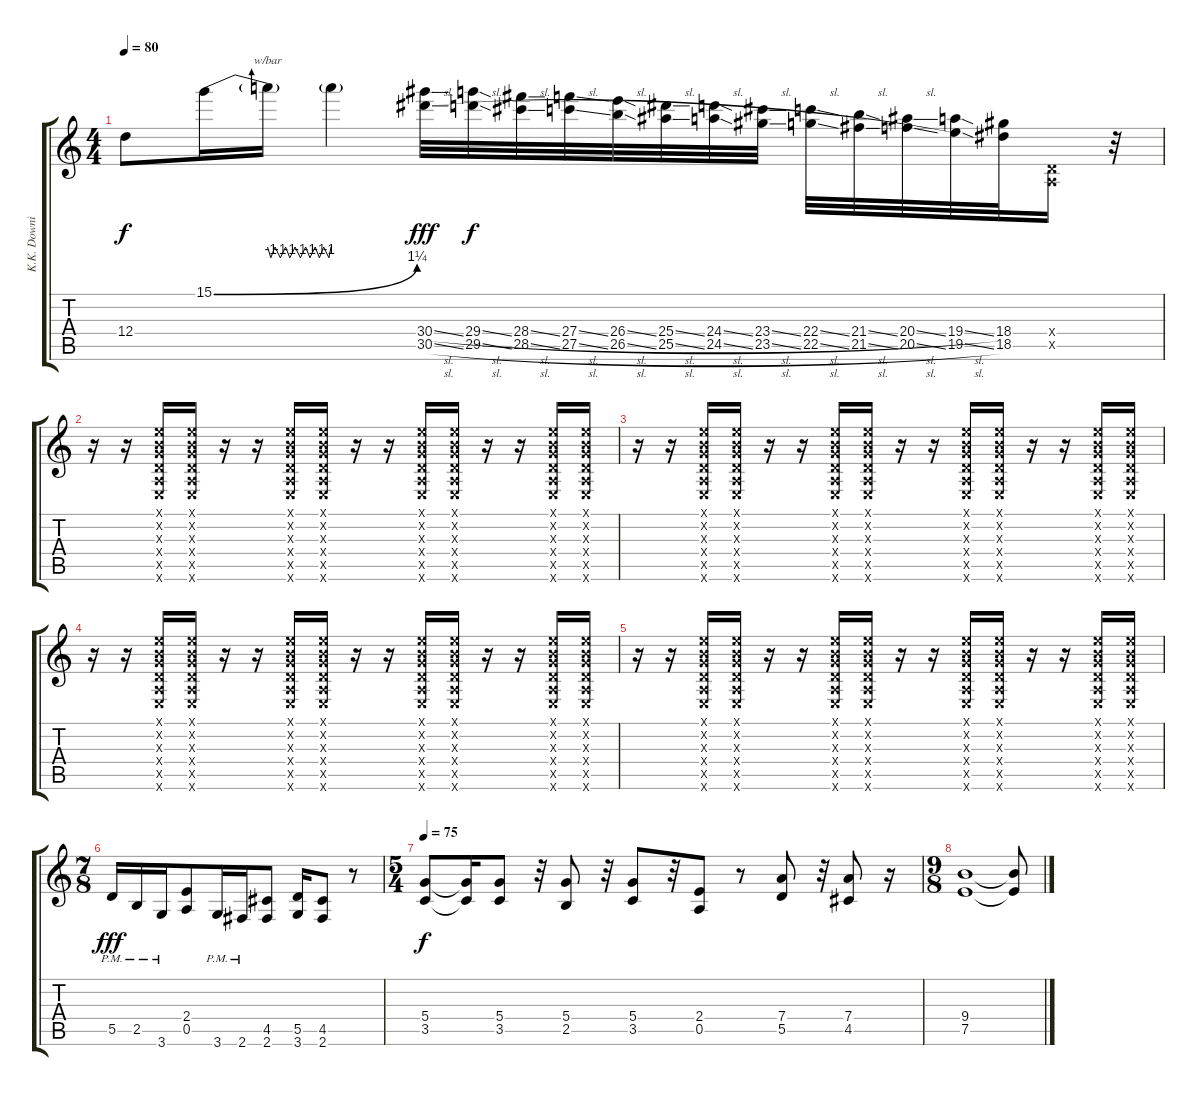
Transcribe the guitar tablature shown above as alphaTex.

\track ("K.K. Downing" "K.K. Downi") {instrument distortionguitar}
\staff {score tabs}
\tuning (E4 B3 G3 D3 A2 E2) {hide}
\ts (4 4)
\tempo 80
\clef g2
\ks c
12.4{t}.8{dy f} 15.1{be (bend 0 0 60 5)}.16 15.1{t}.16{tbe (custom default 0 0 3 -4 7 0 12 -4 17 0 21 -4 26 0 31 -4 36 0 40 -4 45 0 49 -4 53 0 58 -4 60 0)} 15.1{t}.4 (30.4{sl} 30.5{sl}).32{dy fff instrument guitarharmonics} (29.4{sl} 29.5{sl}).32{dy f} (28.4{sl} 28.5{sl}).32 (27.4{sl} 27.5{sl}).32 (26.4{sl} 26.5{sl}).32 (25.4{sl} 25.5{sl}).32 (24.4{sl} 24.5{sl}).32 (23.4{sl} 23.5{sl}).32 (22.4{sl} 22.5{sl}).32 (21.4{sl} 21.5{sl}).32 (20.4{sl} 20.5{sl}).32 (19.4{sl} 19.5{sl}).32 (18.4 18.5).32 (0.4{x} 0.5{x}).16 r.32 |
r.16{balance 0 instrument distortionguitar} r.16 (0.1{x} 0.2{x} 0.3{x} 0.4{x} 0.5{x} 0.6{x}).16 (0.1{x} 0.2{x} 0.3{x} 0.4{x} 0.5{x} 0.6{x}).16 r.16 r.16 (0.1{x} 0.2{x} 0.3{x} 0.4{x} 0.5{x} 0.6{x}).16 (0.1{x} 0.2{x} 0.3{x} 0.4{x} 0.5{x} 0.6{x}).16 r.16 r.16 (0.1{x} 0.2{x} 0.3{x} 0.4{x} 0.5{x} 0.6{x}).16 (0.1{x} 0.2{x} 0.3{x} 0.4{x} 0.5{x} 0.6{x}).16 r.16 r.16 (0.1{x} 0.2{x} 0.3{x} 0.4{x} 0.5{x} 0.6{x}).16 (0.1{x} 0.2{x} 0.3{x} 0.4{x} 0.5{x} 0.6{x}).16 |
r.16 r.16 (0.1{x} 0.2{x} 0.3{x} 0.4{x} 0.5{x} 0.6{x}).16 (0.1{x} 0.2{x} 0.3{x} 0.4{x} 0.5{x} 0.6{x}).16 r.16 r.16 (0.1{x} 0.2{x} 0.3{x} 0.4{x} 0.5{x} 0.6{x}).16 (0.1{x} 0.2{x} 0.3{x} 0.4{x} 0.5{x} 0.6{x}).16 r.16 r.16 (0.1{x} 0.2{x} 0.3{x} 0.4{x} 0.5{x} 0.6{x}).16 (0.1{x} 0.2{x} 0.3{x} 0.4{x} 0.5{x} 0.6{x}).16 r.16 r.16 (0.1{x} 0.2{x} 0.3{x} 0.4{x} 0.5{x} 0.6{x}).16 (0.1{x} 0.2{x} 0.3{x} 0.4{x} 0.5{x} 0.6{x}).16 |
r.16 r.16 (0.1{x} 0.2{x} 0.3{x} 0.4{x} 0.5{x} 0.6{x}).16 (0.1{x} 0.2{x} 0.3{x} 0.4{x} 0.5{x} 0.6{x}).16 r.16 r.16 (0.1{x} 0.2{x} 0.3{x} 0.4{x} 0.5{x} 0.6{x}).16 (0.1{x} 0.2{x} 0.3{x} 0.4{x} 0.5{x} 0.6{x}).16 r.16 r.16 (0.1{x} 0.2{x} 0.3{x} 0.4{x} 0.5{x} 0.6{x}).16 (0.1{x} 0.2{x} 0.3{x} 0.4{x} 0.5{x} 0.6{x}).16 r.16 r.16 (0.1{x} 0.2{x} 0.3{x} 0.4{x} 0.5{x} 0.6{x}).16 (0.1{x} 0.2{x} 0.3{x} 0.4{x} 0.5{x} 0.6{x}).16 |
r.16 r.16 (0.1{x} 0.2{x} 0.3{x} 0.4{x} 0.5{x} 0.6{x}).16 (0.1{x} 0.2{x} 0.3{x} 0.4{x} 0.5{x} 0.6{x}).16 r.16 r.16 (0.1{x} 0.2{x} 0.3{x} 0.4{x} 0.5{x} 0.6{x}).16 (0.1{x} 0.2{x} 0.3{x} 0.4{x} 0.5{x} 0.6{x}).16 r.16 r.16 (0.1{x} 0.2{x} 0.3{x} 0.4{x} 0.5{x} 0.6{x}).16 (0.1{x} 0.2{x} 0.3{x} 0.4{x} 0.5{x} 0.6{x}).16 r.16 r.16 (0.1{x} 0.2{x} 0.3{x} 0.4{x} 0.5{x} 0.6{x}).16 (0.1{x} 0.2{x} 0.3{x} 0.4{x} 0.5{x} 0.6{x}).16 |
\ts (7 8)
5.5{pm}.16{dy fff volume 14 balance 1} 2.5{pm}.16 3.6{pm}.16 (2.4 0.5).8 3.6{pm}.16 2.6{pm}.16 (4.5 2.6).8 (5.5 3.6).16 (4.5 2.6).8 r.8 |
\ts (5 4)
\tempo 75
(5.4 3.5).8{dy f} (5.4{t} 3.5{t}).16 (5.4 3.5).8 r.32 (5.4 2.5).8 r.32 (5.4 3.5).8 r.32 (2.4 0.5).8 r.8 (7.4 5.5).8 r.32 (7.4 4.5).8 r.16 |
\ts (9 8)
(9.4 7.5).1 (9.4{t} 7.5{t}).8
